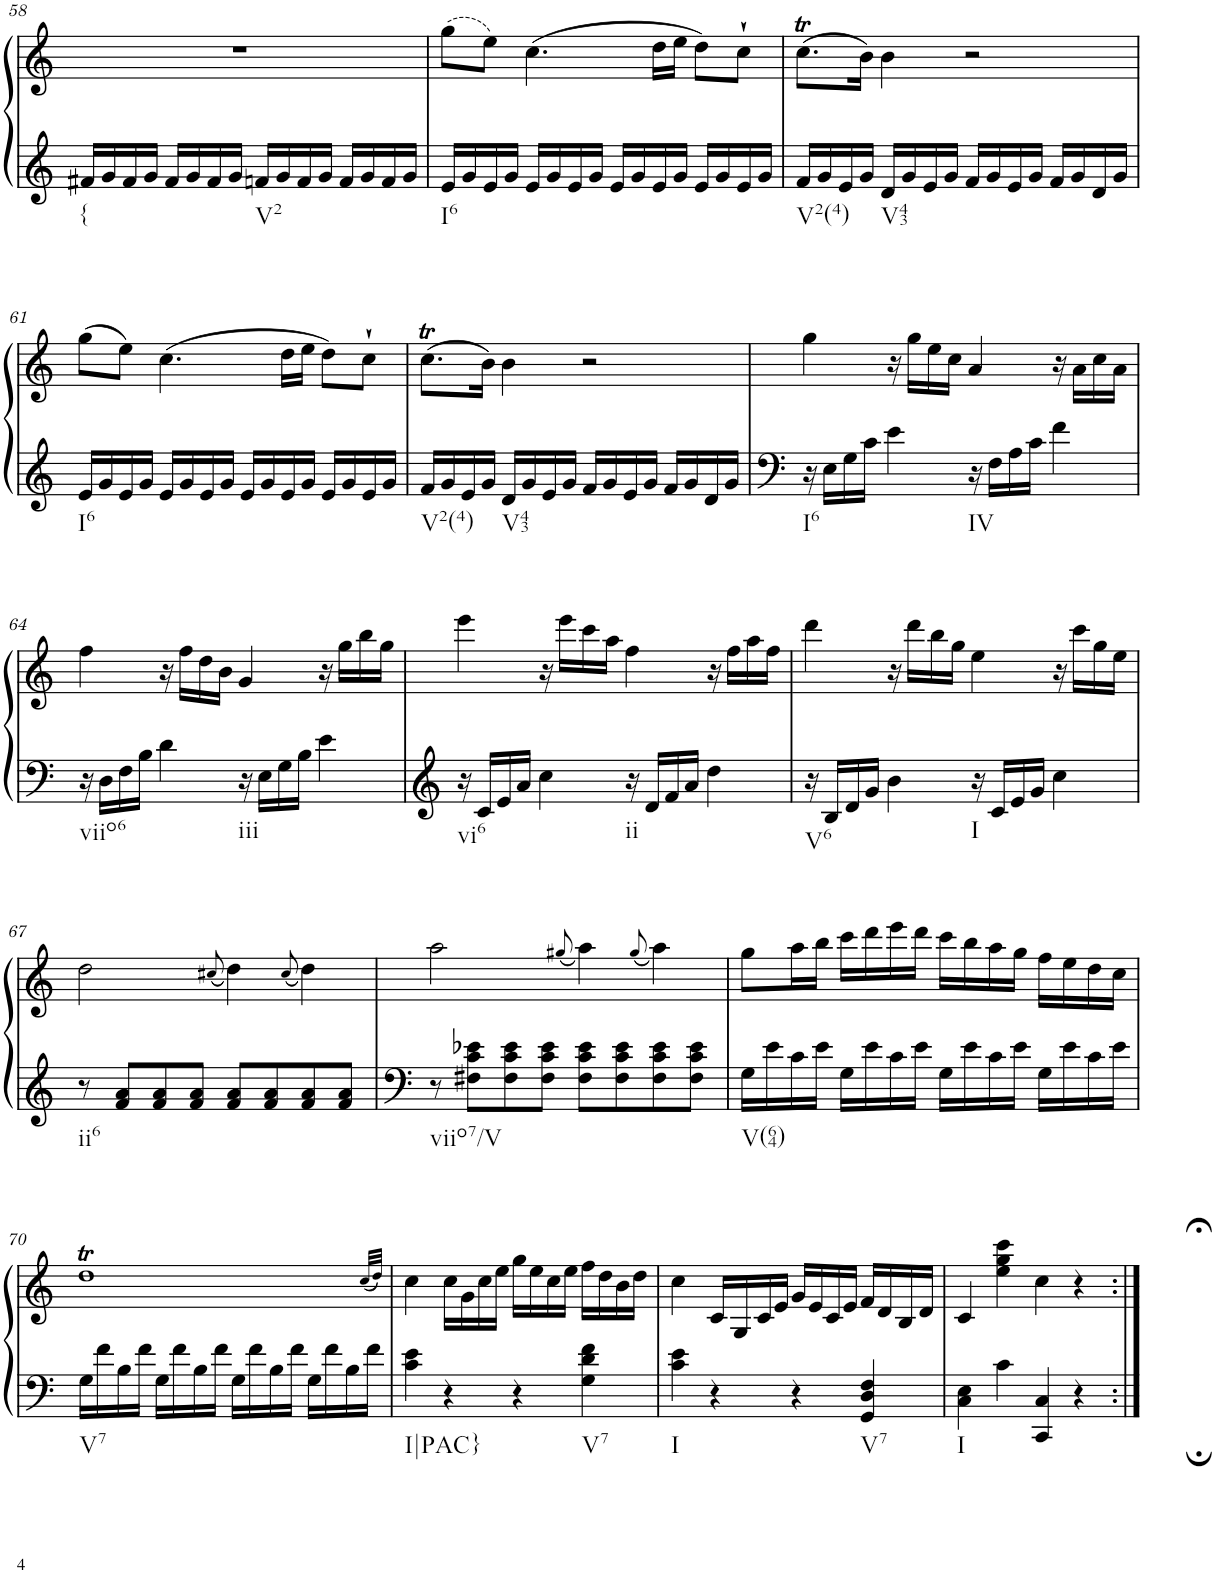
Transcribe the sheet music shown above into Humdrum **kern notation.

**kern	**kern
*part1	*part1
*staff2	*staff1
*I"Piano, Piano right	*
*I'Pno.	*
!!LO:PB:g=z
*clefF4	*clefG2
*k[]	*k[]
*M4/4	*M4/4
*met(c)	*met(c)
=58	=58
!LO:TX:b:t={	!
16f#X/LL	1r
16g/	.
16f#/	.
16g/JJ	.
16f#/LL	.
16g/	.
16f#/	.
16g/JJ	.
!LO:TX:b:t=V2	!
16fn/LL	.
16g/	.
16f/	.
16g/JJ	.
16f/LL	.
16g/	.
16f/	.
16g/JJ	.
=59	=59
!LO:TX:b:t=I6	!
16e/LL	(8gg\L
16g/	.
16e/	8ee\J)
16g/JJ	.
16e/LL	(4.cc\
16g/	.
16e/	.
16g/JJ	.
16e/LL	.
16g/	.
16e/	16dd\LL
16g/JJ	16ee\JJ
16e/LL	8dd\L)
16g/	.
16e/	8cc`\J
16g/JJ	.
=60	=60
!LO:TX:b:t=V2(4)	!
16f/LL	(8.ccT\L
16g/	.
16e/	.
16g/JJ	16b\Jk)
!LO:TX:b:t=V43	!
16d/LL	4b\
16g/	.
16e/	.
16g/JJ	.
16f/LL	2r
16g/	.
16e/	.
16g/JJ	.
16f/LL	.
16g/	.
16d/	.
16g/JJ	.
!!LO:LB:g=z
=61	=61
!LO:TX:b:t=I6	!
16e/LL	(8gg\L
16g/	.
16e/	8ee\J)
16g/JJ	.
16e/LL	(4.cc\
16g/	.
16e/	.
16g/JJ	.
16e/LL	.
16g/	.
16e/	16dd\LL
16g/JJ	16ee\JJ
16e/LL	8dd\L)
16g/	.
16e/	8cc`\J
16g/JJ	.
=62	=62
!LO:TX:b:t=V2(4)	!
16f/LL	(8.ccT\L
16g/	.
16e/	.
16g/JJ	16b\Jk)
!LO:TX:b:t=V43	!
16d/LL	4b\
16g/	.
16e/	.
16g/JJ	.
16f/LL	2r
16g/	.
16e/	.
16g/JJ	.
16f/LL	.
16g/	.
16d/	.
16g/JJ	.
=63	=63
!LO:TX:b:t=I6	!
16r	4gg\
16E\LL	.
16G\	.
16c\JJ	.
4e\	16r
.	16gg\LL
.	16ee\
.	16cc\JJ
!LO:TX:b:t=IV	!
16r	4a/
16F\LL	.
16A\	.
16c\JJ	.
4f\	16r
.	16a\LL
.	16cc\
.	16a\JJ
!!LO:LB:g=z
=64	=64
!LO:TX:b:t=viio6	!
16r	4ff\
16D\LL	.
16F\	.
16B\JJ	.
4d\	16r
.	16ff\LL
.	16dd\
.	16b\JJ
!LO:TX:b:t=iii	!
16r	4g/
16E\LL	.
16G\	.
16B\JJ	.
4e\	16r
.	16gg\LL
.	16bb\
.	16gg\JJ
=65	=65
!LO:TX:b:t=vi6	!
16r	4eee\
16c/LL	.
16e/	.
16a/JJ	.
4cc\	16r
.	16eee\LL
.	16ccc\
.	16aa\JJ
!LO:TX:b:t=ii	!
16r	4ff\
16d/LL	.
16f/	.
16a/JJ	.
4dd\	16r
.	16ff\LL
.	16aa\
.	16ff\JJ
=66	=66
!LO:TX:b:t=V6	!
16r	4ddd\
16B/LL	.
16d/	.
16g/JJ	.
4b\	16r
.	16ddd\LL
.	16bb\
.	16gg\JJ
!LO:TX:b:t=I	!
16r	4ee\
16c/LL	.
16e/	.
16g/JJ	.
4cc\	16r
.	16ccc\LL
.	16gg\
.	16ee\JJ
!!LO:LB:g=z
=67	=67
!LO:TX:b:t=ii6	!
8r	2dd\
8f/ 8a/L	.
8f/ 8a/	.
8f/ 8a/J	.
.	(8qcc#X/
8f/ 8a/L	4dd\)
8f/ 8a/	.
.	(8qcc#/
8f/ 8a/	4dd\)
8f/ 8a/J	.
=68	=68
!LO:TX:b:t=viio7/V	!
8r	2aa\
8F#X\ 8c\ 8e-X\L	.
8F#\ 8c\ 8e-\	.
8F#\ 8c\ 8e-\J	.
.	(8qgg#X/
8F#\ 8c\ 8e-\L	4aa\)
8F#\ 8c\ 8e-\	.
.	(8qgg#/
8F#\ 8c\ 8e-\	4aa\)
8F#\ 8c\ 8e-\J	.
=69	=69
!LO:TX:b:t=V(64)	!
16G\LL	8gg\L
16e\	.
16c\	16aa\L
16e\JJ	16bb\JJ
16G\LL	16ccc\LL
16e\	16ddd\
16c\	16eee\
16e\JJ	16ddd\JJ
16G\LL	16ccc\LL
16e\	16bb\
16c\	16aa\
16e\JJ	16gg\JJ
16G\LL	16ff\LL
16e\	16ee\
16c\	16dd\
16e\JJ	16cc\JJ
!!LO:LB:g=z
=70	=70
!LO:TX:b:t=V7	!
16G\LL	1ddT
16f\	.
16B\	.
16f\JJ	.
16G\LL	.
16f\	.
16B\	.
16f\JJ	.
16G\LL	.
16f\	.
16B\	.
16f\JJ	.
16G\LL	.
16f\	.
16B\	.
16f\JJ	.
.	(32qcc/LLL
.	32qdd/JJJ)
=71	=71
!LO:TX:b:t=I|PAC}	!
4c\ 4e\	4cc\
4r	16cc\LL
.	16g\
.	16cc\
.	16ee\JJ
4r	16gg\LL
.	16ee\
.	16cc\
.	16ee\JJ
!LO:TX:b:t=V7	!
4G\ 4d\ 4f\	16ff\LL
.	16dd\
.	16b\
.	16dd\JJ
=72	=72
!LO:TX:b:t=I	!
4c\ 4e\	4cc\
4r	16c/LL
.	16G/
.	16c/
.	16e/JJ
4r	16g/LL
.	16e/
.	16c/
.	16e/JJ
!LO:TX:b:t=V7	!
4GG/ 4D/ 4F/	16f/LL
.	16d/
.	16B/
.	16d/JJ
=73	=73
!LO:TX:b:t=I	!
4C\ 4E\	4c/
4c\	4ee\ 4gg\ 4ccc\
4CC/ 4C/	4cc\
4r;	4r;<
=:|!	=:|!
*-	*-
